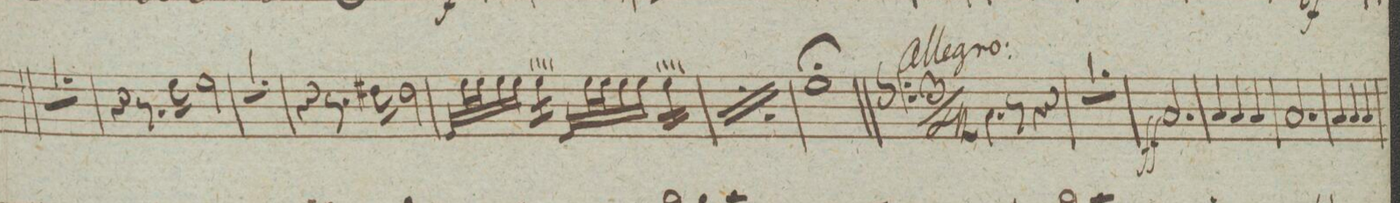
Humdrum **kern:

**kern	**dynam
*I"Fagoto 1mo	*
*clefF4	*
*k[]	*
*met(c)	*
*M4/4	*
1r	.
=17	=17
4r	.
8.r	.
16G\	.
2G\	.
=18	=18
1r	.
=19	=19
4r	.
8.r	.
16F#X\	.
2F#\	.
=20	=20
16GG/LL	.
32G\L	.
32G\J	.
16G\	.
16G/JJ	.
*tremolo	*
16G\LL	.
16G\	.
16G\	.
16G\JJ	.
*Xtremolo	*
16GG/LL	.
32G\L	.
32G\J	.
16G\	.
16G\JJ	.
*tremolo	*
16G\LL	.
16G\	.
16G\	.
16G\JJ	.
*Xtremolo	*
=21	=21
*rep	*
16GG/LL	.
32G\L	.
32G\J	.
16G\	.
16G\JJ	.
*tremolo	*
16G\LL	.
16G\	.
16G\	.
16G\JJ	.
*Xtremolo	*
16GG/LL	.
32G\L	.
32G\J	.
16G\	.
16G\JJ	.
*tremolo	*
16G\LL	.
16G\	.
16G\	.
16G\JJ	.
*Xtremolo	*
*Xrep	*
=22	=22
1G\;	.
=23||	=23||
*M3/4	*
4.C\	.
8r	.
4r	.
=24	=24
2.r	.
=25	=25
2.C/	ff
=26	=26
4C/	.
4C/	.
4C/	.
=27	=27
2.C/	.
=28	=28
4C/	.
4C/	.
4C/	.
=29	=29
*-	*-
